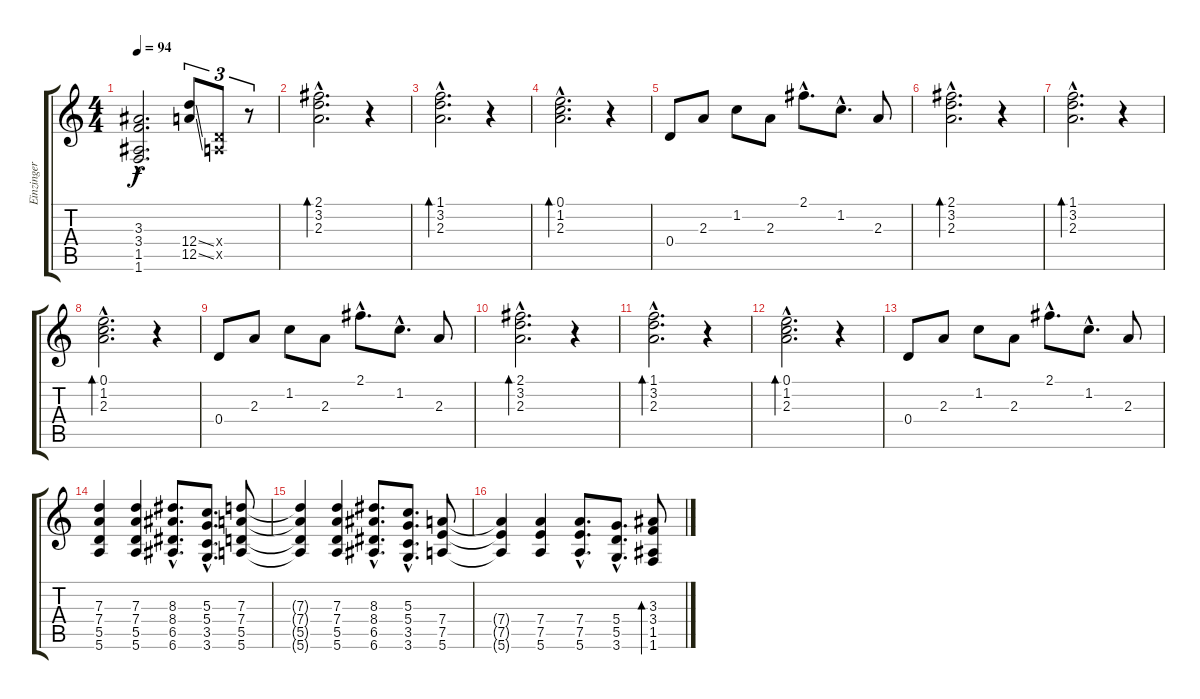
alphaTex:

\track ("Einzinger" "Einzinger") {instrument overdrivenguitar}
\staff {score tabs}
\tuning (E4 B3 G3 D3 A2 E2) {hide}
\ts (4 4)
\tempo 94
\clef g2
\ks c
(3.3{hac t} 3.4{hac t} 1.5{hac t} 1.6{hac t}).2{d dy f} (12.4{ss} 12.5{ss}).8{tu (3 2)} (0.4{x} 0.5{x}).8{tu (3 2)} r.8{tu (3 2)} |
(2.1{hac} 3.2{hac} 2.3{hac}).2{d bd 240 instrument pad1newage} r.4 |
(1.1{hac} 3.2{hac} 2.3{hac}).2{d bd 240} r.4 |
(0.1{hac} 1.2{hac} 2.3{hac}).2{d bd 240} r.4 |
0.4.8 2.3.8 1.2.8 2.3.8 2.1{hac}.8{d} 1.2{hac}.8{d} 2.3.8 |
(2.1{hac} 3.2{hac} 2.3{hac}).2{d bd 240} r.4 |
(1.1{hac} 3.2{hac} 2.3{hac}).2{d bd 240} r.4 |
(0.1{hac} 1.2{hac} 2.3{hac}).2{d bd 240} r.4 |
0.4.8 2.3.8 1.2.8 2.3.8 2.1{hac}.8{d} 1.2{hac}.8{d} 2.3.8 |
(2.1{hac} 3.2{hac} 2.3{hac}).2{d bd 240} r.4 |
(1.1{hac} 3.2{hac} 2.3{hac}).2{d bd 240} r.4 |
(0.1{hac} 1.2{hac} 2.3{hac}).2{d bd 240} r.4 |
0.4.8 2.3.8 1.2.8 2.3.8 2.1{hac}.8{d} 1.2{hac}.8{d} 2.3.8 |
(7.3 7.4 5.5 5.6).4{instrument overdrivenguitar} (7.3 7.4 5.5 5.6).4 (8.3{hac} 8.4{hac} 6.5{hac} 6.6{hac}).8{d} (5.3{hac} 5.4{hac} 3.5{hac} 3.6{hac}).8{d} (7.3 7.4 5.5 5.6).8 |
(7.3{t} 7.4{t} 5.5{t} 5.6{t}).4 (7.3 7.4 5.5 5.6).4 (8.3{hac} 8.4{hac} 6.5{hac} 6.6{hac}).8{d} (5.3{hac} 5.4{hac} 3.5{hac} 3.6{hac}).8{d} (7.4 7.5 5.6).8 |
(7.4{t} 7.5{t} 5.6{t}).4 (7.4 7.5 5.6).4 (7.4{hac} 7.5{hac} 5.6{hac}).8{d} (5.4{hac} 5.5{hac} 3.6{hac}).8{d} (3.3 3.4 1.5 1.6).8{bd 120}
